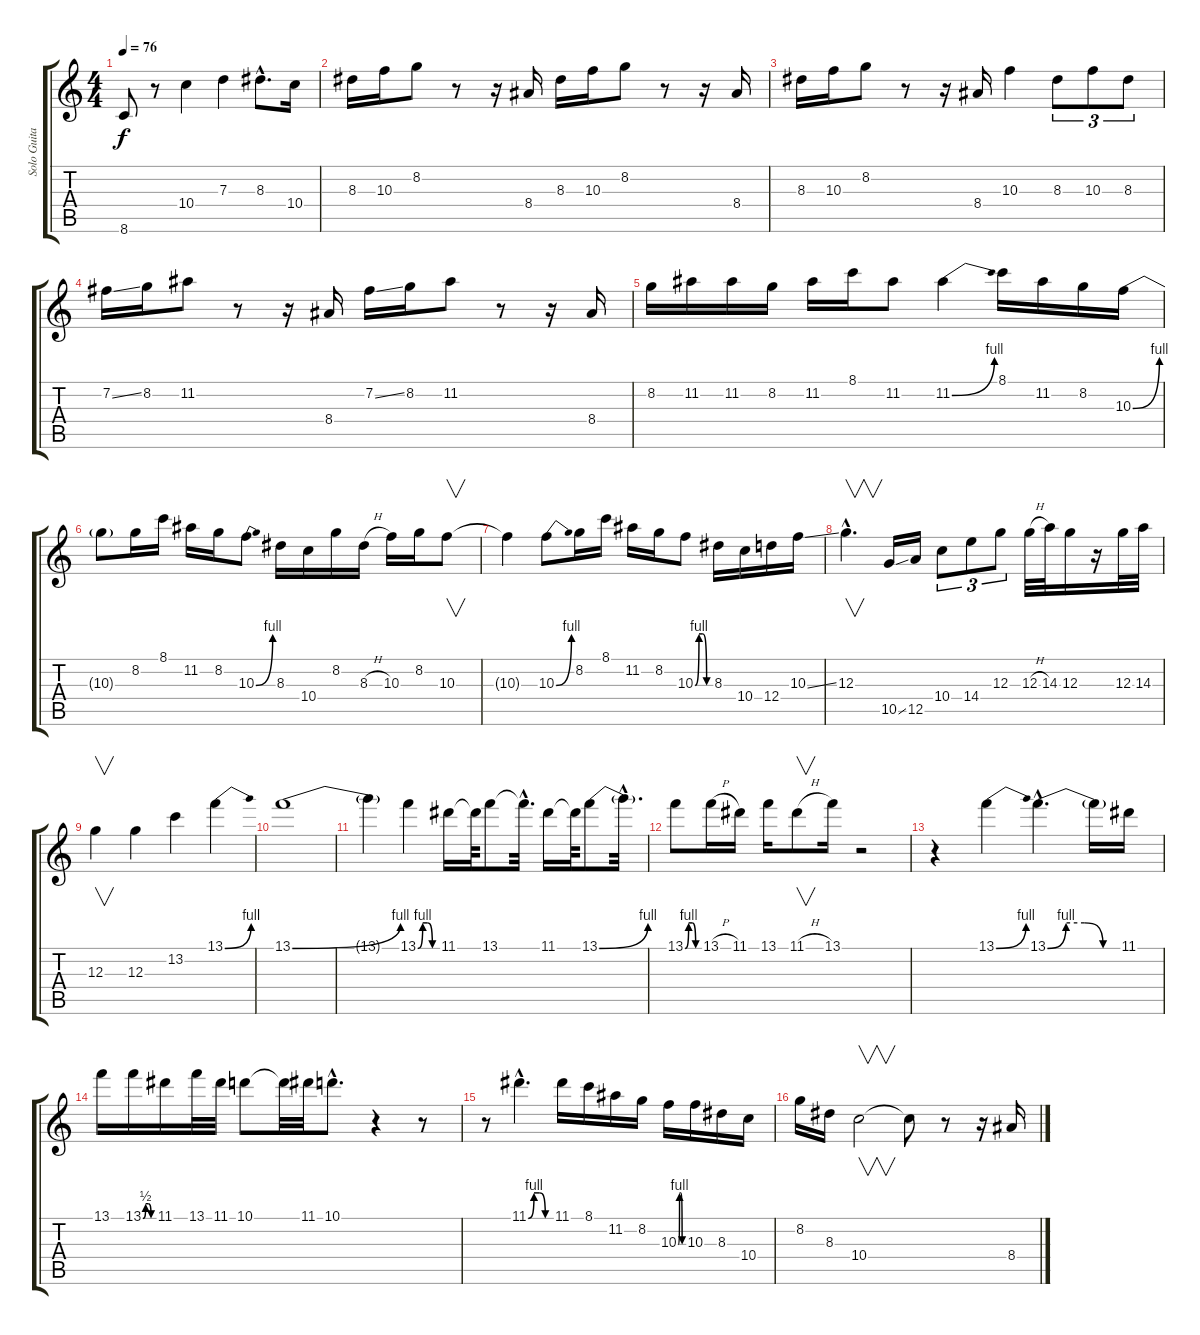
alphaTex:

\track ("Solo Guitar" "Solo Guita") {instrument overdrivenguitar}
\staff {score tabs}
\tuning (E4 B3 G3 D3 A2 E2) {hide}
\ts (4 4)
\tempo 76
\clef g2
\ks c
8.6.8{dy f} r.8 10.4.4 7.3.4 8.3{hac}.8{d} 10.4.16 |
8.3.16 10.3.16 8.2.8 r.8 r.16 8.4.16 8.3.16 10.3.16 8.2.8 r.8 r.16 8.4.16 |
8.3.16 10.3.16 8.2.8 r.8 r.16 8.4.16 10.3.4 8.3.8{tu (3 2)} 10.3.8{tu (3 2)} 8.3.8{tu (3 2)} |
7.2{ss}.16 8.2.16 11.2.8 r.8 r.16 8.4.16 7.2{ss}.16 8.2.16 11.2.8 r.8 r.16 8.4.16 |
8.2.16 11.2.16 11.2.16 8.2.16 11.2.16 8.1.16 11.2.8 11.2{be (bend 0 0 60 4)}.4 8.1.16 11.2.16 8.2.16 10.3{be (bend 0 0 60 4)}.16 |
10.3{t}.8 8.2.16 8.1.16 11.2.16 8.2.16 10.3{be (bend 0 0 60 4)}.8 8.3.16 10.4.16 8.2.16 8.3{h}.16 10.3.16 8.2.16 10.3.8{v} |
10.3{t}.4 10.3{be (bend 0 0 60 4)}.8 8.2.16 8.1.16 11.2.16 8.2.16 10.3{be (custom 0 0 15 4 30 4 45 0 60 0)}.8 8.3.16 10.4.16 12.4.16 10.3{ss}.16 |
12.3{hac}.4{v d} 10.5{ss}.16 12.5.16 10.4.8{tu (3 2)} 14.4.8{tu (3 2)} 12.3.8{tu (3 2)} 12.3{h}.32 14.3.32 12.3.16 r.16 12.3.32 14.3.32 |
12.3.4{v} 12.3.4 13.2.4 13.1{be (bend 0 0 60 4)}.4 |
13.1{be (bend 0 0 60 4)}.1 |
13.1{t}.4 13.1{be (custom 0 0 15 4 30 4 45 0 60 0)}.4 11.1.16 11.1{t}.64 13.1.8 13.1{hac t}.32{d} 11.1.16 11.1{t}.64 13.1{be (bend 0 0 60 4)}.8 13.1{hac t}.32{d} |
13.1{be (custom 0 0 15 4 30 4 45 0 60 0)}.8 13.1{h}.16 11.1.16 13.1.16 11.1{h}.8{v} 13.1.16 r.2 |
r.4 13.1{be (bend 0 0 60 4)}.4 13.1{be (custom 0 0 15 4 30 4 45 0 60 0) hac}.4{d} 13.1{t}.16 11.1.16 |
13.1.16 13.1{be (custom 0 0 15 2 30 2 45 0 60 0)}.16 11.1.16 13.1.32 11.1.32 10.1.8 10.1{t}.32 11.1.32 10.1{hac}.8{d} r.4 r.8 |
r.8 11.1{be (custom 0 0 15 4 30 4 45 0 60 0) hac}.4{d} 11.1.16 8.1.16 11.2.16 8.2.16 10.3{be (custom 0 0 15 4 30 4 45 0 60 0)}.16 10.3.16 8.3.16 10.4.16 |
8.2.16 8.3.16 10.4.2{v} 10.4{t}.8 r.8 r.16 8.4.16
